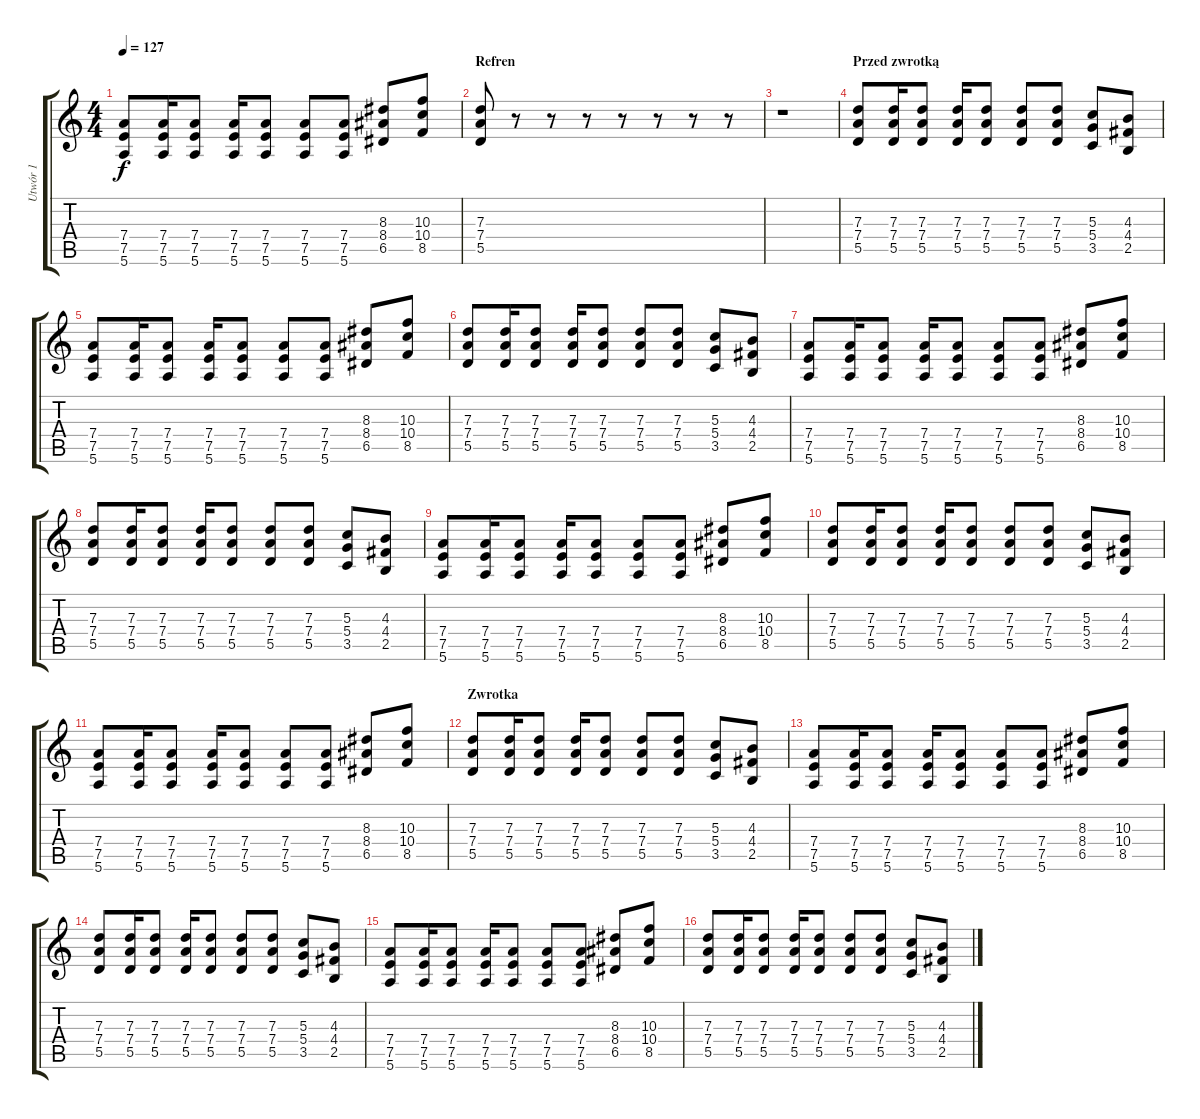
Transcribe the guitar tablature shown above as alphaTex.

\track ("Utwór 1" "Utwór 1") {instrument distortionguitar}
\staff {score tabs}
\tuning (E4 B3 G3 D3 A2 E2) {hide}
\ts (4 4)
\tempo 127
\clef g2
\ks c
(7.4 7.5 5.6).8{dy f} (7.4 7.5 5.6).16 (7.4 7.5 5.6).8 (7.4 7.5 5.6).16 (7.4 7.5 5.6).8 (7.4 7.5 5.6).8 (7.4 7.5 5.6).8 (8.3 8.4 6.5).8 (10.3 10.4 8.5).8 |
\section ("" "Refren")
(7.3 7.4 5.5).8 r.8 r.8 r.8 r.8 r.8 r.8 r.8 |
r.1 |
\section ("" "Przed zwrotką")
(7.3 7.4 5.5).8 (7.3 7.4 5.5).16 (7.3 7.4 5.5).8 (7.3 7.4 5.5).16 (7.3 7.4 5.5).8 (7.3 7.4 5.5).8 (7.3 7.4 5.5).8 (5.3 5.4 3.5).8 (4.3 4.4 2.5).8 |
(7.4 7.5 5.6).8 (7.4 7.5 5.6).16 (7.4 7.5 5.6).8 (7.4 7.5 5.6).16 (7.4 7.5 5.6).8 (7.4 7.5 5.6).8 (7.4 7.5 5.6).8 (8.3 8.4 6.5).8 (10.3 10.4 8.5).8 |
(7.3 7.4 5.5).8 (7.3 7.4 5.5).16 (7.3 7.4 5.5).8 (7.3 7.4 5.5).16 (7.3 7.4 5.5).8 (7.3 7.4 5.5).8 (7.3 7.4 5.5).8 (5.3 5.4 3.5).8 (4.3 4.4 2.5).8 |
(7.4 7.5 5.6).8 (7.4 7.5 5.6).16 (7.4 7.5 5.6).8 (7.4 7.5 5.6).16 (7.4 7.5 5.6).8 (7.4 7.5 5.6).8 (7.4 7.5 5.6).8 (8.3 8.4 6.5).8 (10.3 10.4 8.5).8 |
(7.3 7.4 5.5).8 (7.3 7.4 5.5).16 (7.3 7.4 5.5).8 (7.3 7.4 5.5).16 (7.3 7.4 5.5).8 (7.3 7.4 5.5).8 (7.3 7.4 5.5).8 (5.3 5.4 3.5).8 (4.3 4.4 2.5).8 |
(7.4 7.5 5.6).8 (7.4 7.5 5.6).16 (7.4 7.5 5.6).8 (7.4 7.5 5.6).16 (7.4 7.5 5.6).8 (7.4 7.5 5.6).8 (7.4 7.5 5.6).8 (8.3 8.4 6.5).8 (10.3 10.4 8.5).8 |
(7.3 7.4 5.5).8 (7.3 7.4 5.5).16 (7.3 7.4 5.5).8 (7.3 7.4 5.5).16 (7.3 7.4 5.5).8 (7.3 7.4 5.5).8 (7.3 7.4 5.5).8 (5.3 5.4 3.5).8 (4.3 4.4 2.5).8 |
(7.4 7.5 5.6).8 (7.4 7.5 5.6).16 (7.4 7.5 5.6).8 (7.4 7.5 5.6).16 (7.4 7.5 5.6).8 (7.4 7.5 5.6).8 (7.4 7.5 5.6).8 (8.3 8.4 6.5).8 (10.3 10.4 8.5).8 |
\section ("" "Zwrotka")
(7.3 7.4 5.5).8 (7.3 7.4 5.5).16 (7.3 7.4 5.5).8 (7.3 7.4 5.5).16 (7.3 7.4 5.5).8 (7.3 7.4 5.5).8 (7.3 7.4 5.5).8 (5.3 5.4 3.5).8 (4.3 4.4 2.5).8 |
(7.4 7.5 5.6).8 (7.4 7.5 5.6).16 (7.4 7.5 5.6).8 (7.4 7.5 5.6).16 (7.4 7.5 5.6).8 (7.4 7.5 5.6).8 (7.4 7.5 5.6).8 (8.3 8.4 6.5).8 (10.3 10.4 8.5).8 |
(7.3 7.4 5.5).8 (7.3 7.4 5.5).16 (7.3 7.4 5.5).8 (7.3 7.4 5.5).16 (7.3 7.4 5.5).8 (7.3 7.4 5.5).8 (7.3 7.4 5.5).8 (5.3 5.4 3.5).8 (4.3 4.4 2.5).8 |
(7.4 7.5 5.6).8 (7.4 7.5 5.6).16 (7.4 7.5 5.6).8 (7.4 7.5 5.6).16 (7.4 7.5 5.6).8 (7.4 7.5 5.6).8 (7.4 7.5 5.6).8 (8.3 8.4 6.5).8 (10.3 10.4 8.5).8 |
(7.3 7.4 5.5).8 (7.3 7.4 5.5).16 (7.3 7.4 5.5).8 (7.3 7.4 5.5).16 (7.3 7.4 5.5).8 (7.3 7.4 5.5).8 (7.3 7.4 5.5).8 (5.3 5.4 3.5).8 (4.3 4.4 2.5).8
